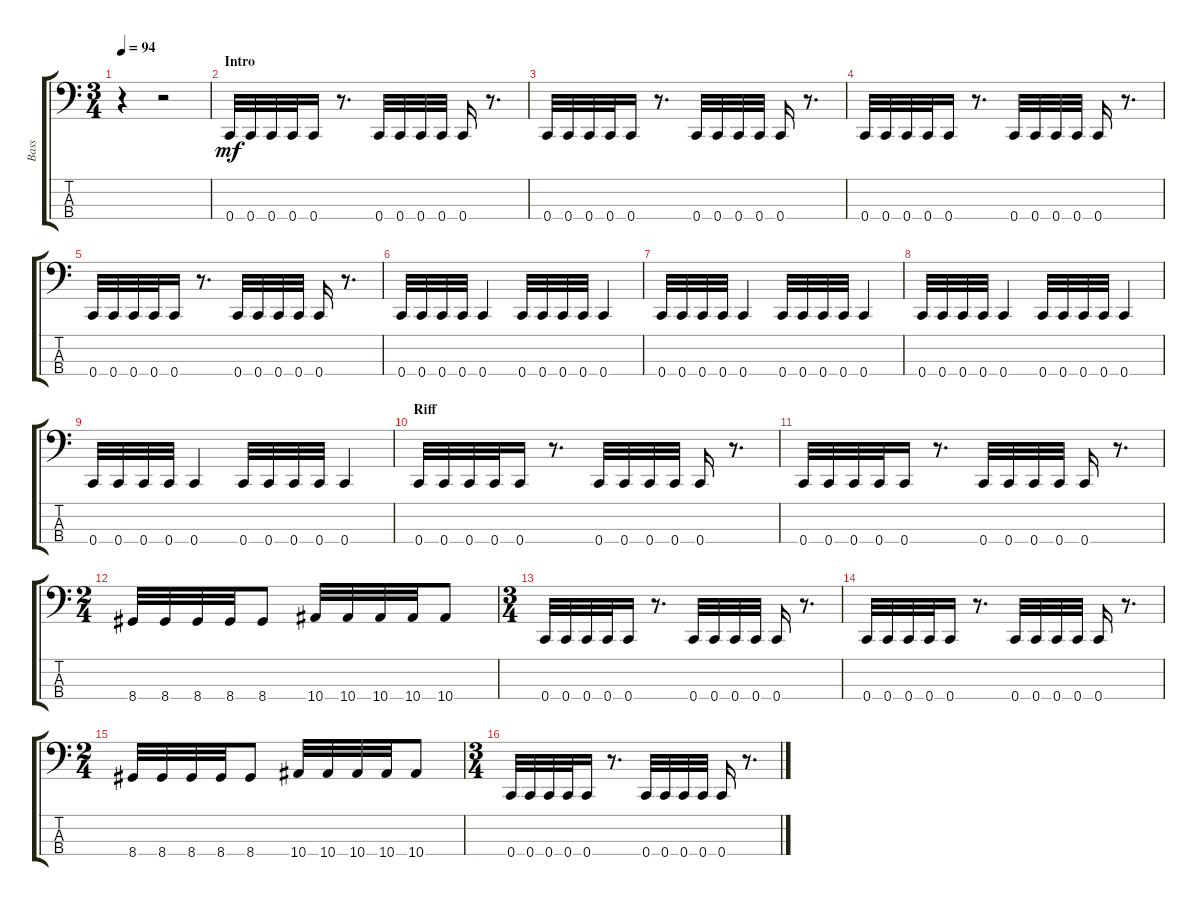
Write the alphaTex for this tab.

\track ("Bass" "Bass") {instrument electricbassfinger}
\staff {score tabs}
\tuning (F2 C2 G1 C1) {hide}
\ts (3 4)
\tempo 94
\clef f4
\ks c
r.4{dy mf instrument electricbassfinger} r.2 |
\section ("" "Intro")
0.4.32 0.4.32 0.4.32 0.4.32 0.4.16 r.8{d} 0.4.32 0.4.32 0.4.32 0.4.32 0.4.16 r.8{d} |
0.4.32 0.4.32 0.4.32 0.4.32 0.4.16 r.8{d} 0.4.32 0.4.32 0.4.32 0.4.32 0.4.16 r.8{d} |
0.4.32 0.4.32 0.4.32 0.4.32 0.4.16 r.8{d} 0.4.32 0.4.32 0.4.32 0.4.32 0.4.16 r.8{d} |
0.4.32 0.4.32 0.4.32 0.4.32 0.4.16 r.8{d} 0.4.32 0.4.32 0.4.32 0.4.32 0.4.16 r.8{d} |
0.4.32 0.4.32 0.4.32 0.4.32 0.4.4 0.4.32 0.4.32 0.4.32 0.4.32 0.4.4 |
0.4.32 0.4.32 0.4.32 0.4.32 0.4.4 0.4.32 0.4.32 0.4.32 0.4.32 0.4.4 |
0.4.32 0.4.32 0.4.32 0.4.32 0.4.4 0.4.32 0.4.32 0.4.32 0.4.32 0.4.4 |
0.4.32 0.4.32 0.4.32 0.4.32 0.4.4 0.4.32 0.4.32 0.4.32 0.4.32 0.4.4 |
\section ("" "Riff")
0.4.32 0.4.32 0.4.32 0.4.32 0.4.16 r.8{d} 0.4.32 0.4.32 0.4.32 0.4.32 0.4.16 r.8{d} |
0.4.32 0.4.32 0.4.32 0.4.32 0.4.16 r.8{d} 0.4.32 0.4.32 0.4.32 0.4.32 0.4.16 r.8{d} |
\ts (2 4)
8.4.32 8.4.32 8.4.32 8.4.32 8.4.8 10.4.32 10.4.32 10.4.32 10.4.32 10.4.8 |
\ts (3 4)
0.4.32 0.4.32 0.4.32 0.4.32 0.4.16 r.8{d} 0.4.32 0.4.32 0.4.32 0.4.32 0.4.16 r.8{d} |
0.4.32 0.4.32 0.4.32 0.4.32 0.4.16 r.8{d} 0.4.32 0.4.32 0.4.32 0.4.32 0.4.16 r.8{d} |
\ts (2 4)
8.4.32 8.4.32 8.4.32 8.4.32 8.4.8 10.4.32 10.4.32 10.4.32 10.4.32 10.4.8 |
\ts (3 4)
0.4.32 0.4.32 0.4.32 0.4.32 0.4.16 r.8{d} 0.4.32 0.4.32 0.4.32 0.4.32 0.4.16 r.8{d}
